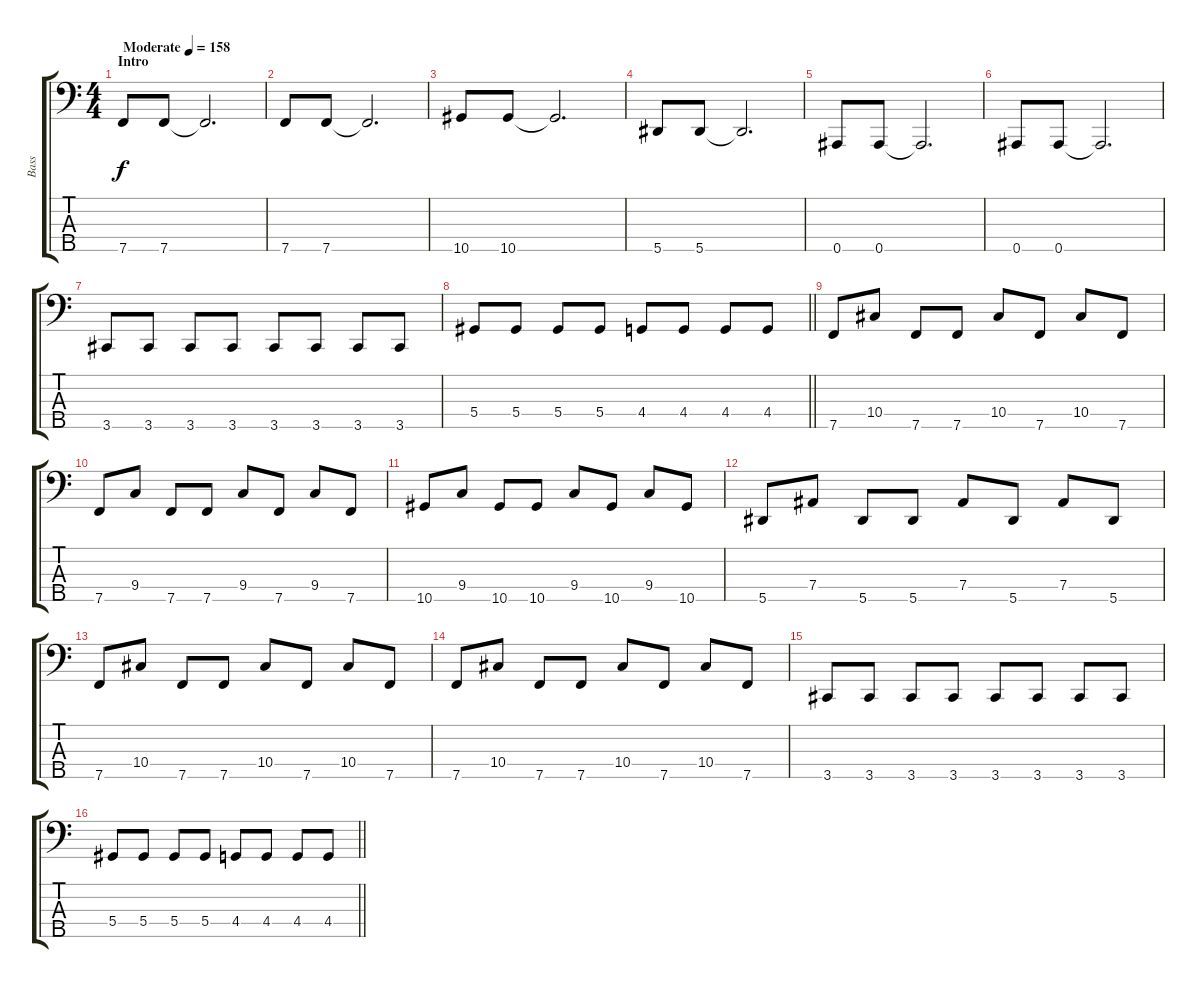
\track ("Bass" "Bass") {instrument electricbassfinger}
\staff {score tabs}
\tuning (Gb2 Db2 Ab1 Eb1 Bb0) {hide}
\ts (4 4)
\section ("" "Intro")
\tempo (158 "Moderate")
\clef f4
\ks c
7.5.8{dy f instrument electricbassfinger} 7.5.8 7.5{t}.2{d} |
7.5.8 7.5.8 7.5{t}.2{d} |
10.5.8 10.5.8 10.5{t}.2{d} |
5.5.8 5.5.8 5.5{t}.2{d} |
0.5.8 0.5.8 0.5{t}.2{d} |
0.5.8 0.5.8 0.5{t}.2{d} |
3.5.8 3.5.8 3.5.8 3.5.8 3.5.8 3.5.8 3.5.8 3.5.8 |
\barLineRight lightlight
5.4.8 5.4.8 5.4.8 5.4.8 4.4.8 4.4.8 4.4.8 4.4.8 |
7.5.8 10.4.8 7.5.8 7.5.8 10.4.8 7.5.8 10.4.8 7.5.8 |
7.5.8 9.4.8 7.5.8 7.5.8 9.4.8 7.5.8 9.4.8 7.5.8 |
10.5.8 9.4.8 10.5.8 10.5.8 9.4.8 10.5.8 9.4.8 10.5.8 |
5.5.8 7.4.8 5.5.8 5.5.8 7.4.8 5.5.8 7.4.8 5.5.8 |
7.5.8 10.4.8 7.5.8 7.5.8 10.4.8 7.5.8 10.4.8 7.5.8 |
7.5.8 10.4.8 7.5.8 7.5.8 10.4.8 7.5.8 10.4.8 7.5.8 |
3.5.8 3.5.8 3.5.8 3.5.8 3.5.8 3.5.8 3.5.8 3.5.8 |
\barLineRight lightlight
5.4.8 5.4.8 5.4.8 5.4.8 4.4.8 4.4.8 4.4.8 4.4.8
